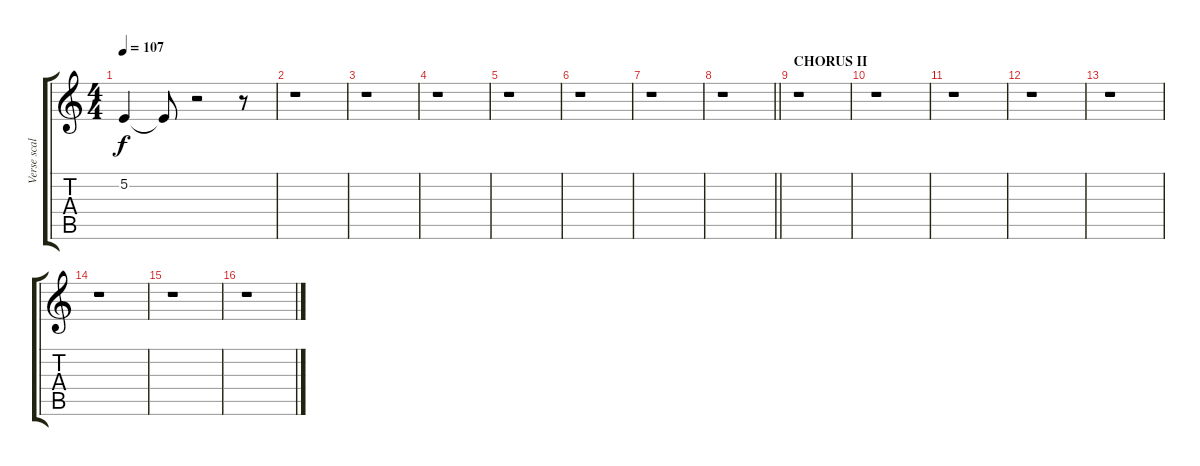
\track ("Verse scale " "Verse scal") {instrument fx4atmosphere}
\staff {score tabs}
\tuning (E4 B3 G3 D3 A2 E2) {hide}
\ts (4 4)
\tempo 107
\clef g2
\ks c
5.2{t}.4{dy f} 5.2{t}.8 r.2 r.8 |
r.1 |
r.1 |
r.1 |
r.1 |
r.1 |
r.1 |
\barLineRight lightlight
r.1 |
\section ("" "CHORUS II")
r.1 |
r.1 |
r.1 |
r.1 |
r.1 |
r.1 |
r.1 |
r.1
